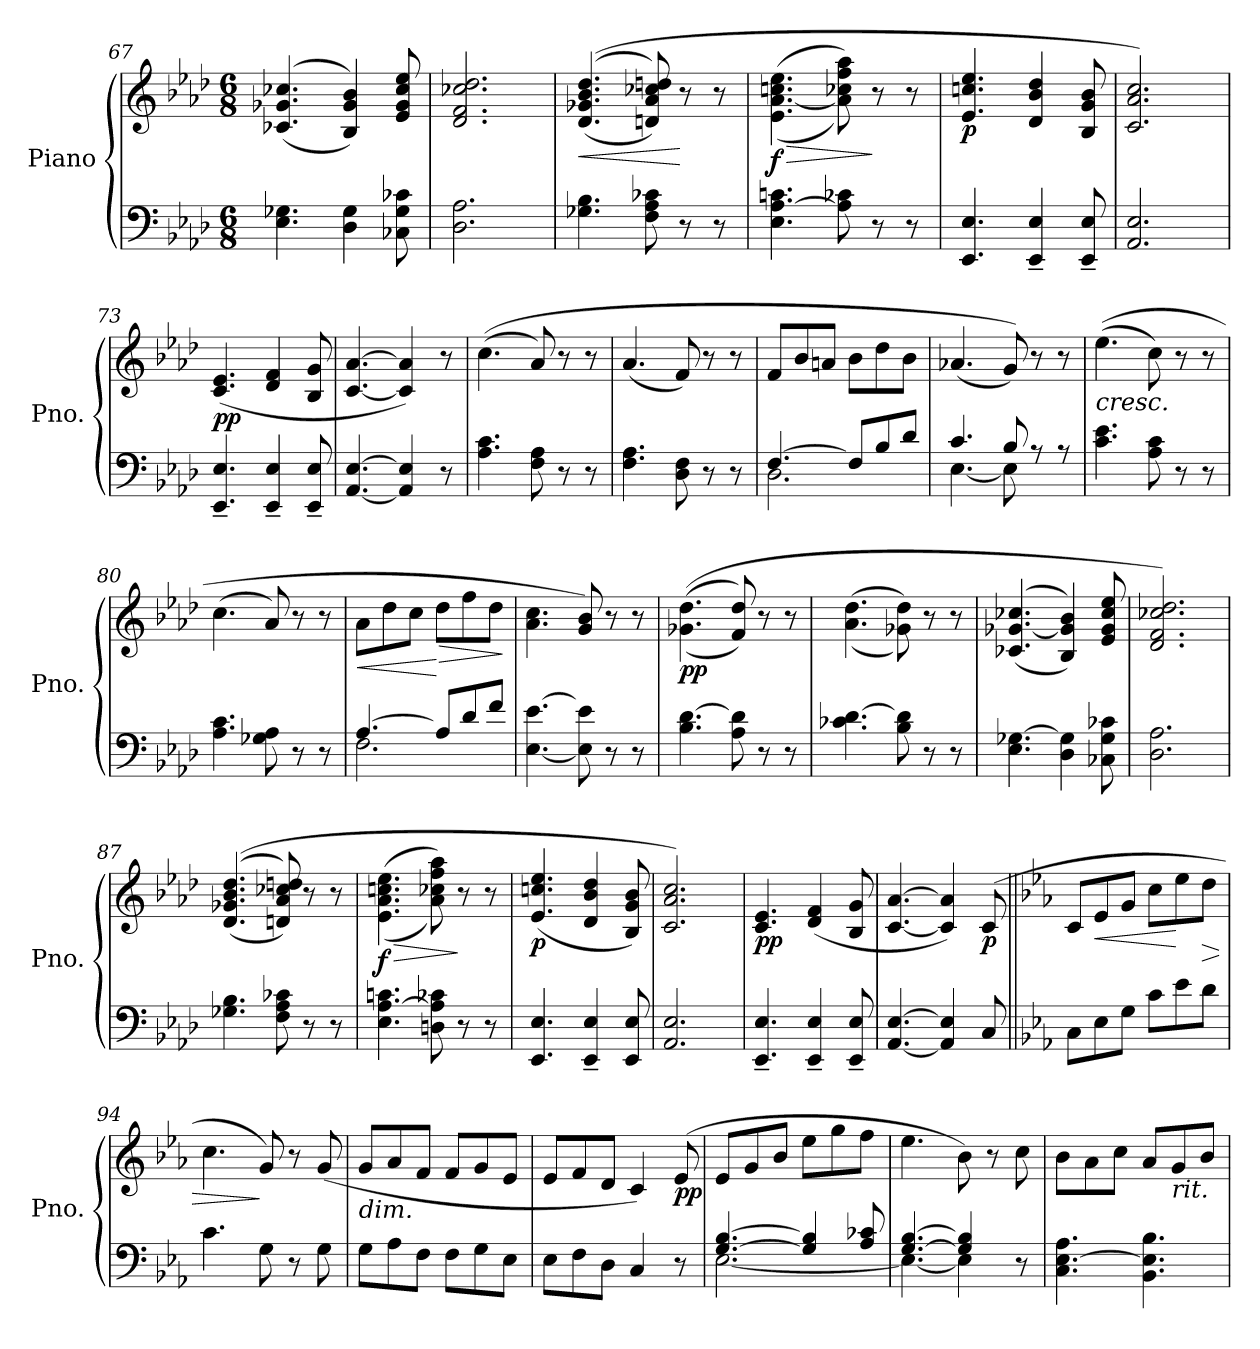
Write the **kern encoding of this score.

**kern	**kern	**dynam
*part1	*part1	*part1
*staff2	*staff1	*staff1/2
*I"Piano	*	*
*I'Pno.	*	*
*clefF4	*clefG2	*
*k[b-e-a-d-]	*k[b-e-a-d-]	*
*M6/8	*M6/8	*
=67	=67	=67
4.E-\ 4.G-X\	(<(<4.c-X/ 4.g-X/ 4.cc-X/	.
4D-\ 4G-\	4B-/ 4g-/ 4b-/))	.
8C-X\ 8G-\ 8c-X\	8e-/ 8g-/ 8cc-/ 8ee-/	.
=68	=68	=68
2.D-\ 2.A-\	2.d-/ 2.f/ 2.cc-X/ 2.dd-/	.
=69	=69	=69
!	!	!LO:HP:b
4.G-X\ 4.B-\	(<(<(>4.d-/ 4.g-X/ 4.b-/ 4.dd-/	<
8F\ 8A-\ 8c-X\	8dn/ 8a-/ 8cc-X/ 8ddn/))	.
8r	8r	[
8r	8r	.
=70	=70	=70
!	!	!LO:HP:b
!	!	!LO:DY:n=1:b
4.E-\ [4.A-\ 4.cn\	(>(>4.e-\ [4.a-\ 4.ccn\ 4.ee-\	> f
8A-\] 8c-X\	8a-\] 8cc-X\ 8ff\ 8aa-\))	.
8r	8r	]
8r	8r	.
=71	=71	=71
!	!	!LO:DY:b
4.EE-/ 4.E-/	4.e-/ 4.ccn/ 4.ee-/	p
4EE-/~ 4E-/~	4d-/ 4b-/ 4dd-/	.
8EE-/~ 8E-/~	8B-/ 8g/ 8b-/	.
=72	=72	=72
2.AA-/ 2.E-/	2.c/ 2.a-/ 2.cc/)	.
!!LO:LB:g=z
=73	=73	=73
!	!	!LO:DY:b
4.EE-/~ 4.E-/~	(<4.c/ 4.e-/	pp
4EE-/~ 4E-/~	4d-/ 4f/	.
8EE-/~ 8E-/~	8B-/ 8g/	.
=74	=74	=74
[4.AA-/ [4.E-/	[4.c/ [4.a-/	.
4AA-/] 4E-/]	4c/] 4a-/])	.
8r	8r	.
=75	=75	=75
4.A-\ 4.c\	(>(>4.cc\	.
8F\ 8A-\	8a-/)	.
8r	8r	.
8r	8r	.
=76	=76	=76
4.F\ 4.A-\	(<4.a-/	.
8D-\ 8F\	8f/)	.
8r	8r	.
8r	8r	.
=77	=77	=77
*^	*	*
[4.F/	2.D-\	8f/L	.
.	.	8b-/	.
.	.	8an/J	.
8F/L]	.	8b-\L	.
8B-/	.	8dd-\	.
8d-/J	.	8b-\J	.
=78	=78	=78	=78
4.c/	[4.E-\	(<4.a-X/	.
8B-/	8E-\]	8g/))	.
4ryy	8rA	8r	.
.	8rA	8r	.
=79	=79	=79	=79
!	!	!LO:TX:b:i:t=cresc.	!
*v	*v	*	*
4.c\ 4.e-\	(>(>4.ee-\	.
8A-\ 8c\	8cc\)	.
8r	8r	.
8r	8r	.
=80	=80	=80
4.A-\ 4.c\	(>4.cc\	.
8G-X\ 8A-\	8a-/)	.
8r	8r	.
8r	8r	.
!!LO:LB:g=z
=81	=81	=81
*^	*	*
!	!	!	!LO:HP:b
[4.A-/	2.F\	8a-\L	<
.	.	8dd-\	.
.	.	8cc\J	.
!	!	!	!LO:HP:n=1:b
8A-/L]	.	8dd-\L	[ >
8d-/	.	8ff\	.
8f/J	.	8dd-\J	.
*v	*v	*	*
.	.	]
=82	=82	=82
[4.E-\ [4.e-\	4.a-\ 4.cc\	.
8E-\] 8e-\]	8g/ 8b-/)	.
8r	8r	.
8r	8r	.
=83	=83	=83
!	!	!LO:DY:b
4.B-\ [4.d-\	(>(>(>4.g-X\ 4.dd-\	pp
8A-\ 8d-\]	8f/ 8dd-/))	.
8r	8r	.
8r	8r	.
=84	=84	=84
4.c-X\ [4.d-\	(>(>4.a-\ 4.dd-\	.
8B-\ 8d-\]	8g-X\ 8dd-\))	.
8r	8r	.
8r	8r	.
=85	=85	=85
4.E-\ [4.G-X\	(<(<4.c-X/ [4.g-X/ 4.cc-X/	.
4D-\ 4G-\]	4B-/ 4g-/] 4b-/))	.
8C-X\ 8G-\ 8c-X\	8e-/ 8g-/ 8cc-/ 8ee-/	.
=86	=86	=86
2.D-\ 2.A-\	2.d-/ 2.f/ 2.cc-X/ 2.dd-/)	.
=87	=87	=87
4.G-X\ 4.B-\	(<(<(>4.d-/ 4.g-X/ 4.b-/ 4.dd-/	.
8F\ 8A-\ 8c-X\	8dn/ 8a-/ 8cc-X/ 8ddn/))	.
8r	8r	.
8r	8r	.
!!LO:LB:g=z
=88	=88	=88
!	!	!LO:HP:b
!	!	!LO:DY:n=1:b
4.E-\ [4.A-\ 4.cn\	(>(>4.e-\ 4.a-\ 4.ccn\ 4.ee-\	> f
8Dn\ 8A-\] 8c-X\	8a-\ 8cc-X\ 8ff\ 8aa-\))	.
8r	8r	]
8r	8r	.
=89	=89	=89
!	!	!LO:DY:b
4.EE-/ 4.E-/	(<4.e-/ 4.ccn/ 4.ee-/	p
4EE-/~ 4E-/~	4d-/ 4b-/ 4dd-/	.
8EE-/ 8E-/	8B-/ 8g/ 8b-/)	.
=90	=90	=90
2.AA-/ 2.E-/	2.c/ 2.a-/ 2.cc/)	.
=91	=91	=91
!	!	!LO:DY:b
4.EE-/~ 4.E-/~	4.c/ 4.e-/	pp
4EE-/~ 4E-/~	(<4d-/ 4f/	.
8EE-/~ 8E-/~	8B-/ 8g/	.
=92	=92	=92
[4.AA-/ [4.E-/	[4.c/ [4.a-/	.
4AA-/] 4E-/]	4c/] 4a-/])	.
!	!	!LO:DY:b
8C/	(>8c/	p
=93||	=93||	=93||
*k[b-e-a-]	*k[b-e-a-]	*
8C\L	8c/L	.
!	!	!LO:HP:b
8E-\	8e-/	<
8G\J	8g/J	.
8c\L	8cc\L	.
8e-\	8ee-\	[
!	!	!LO:HP:b
8d\J	8dd\J	>
=94	=94	=94
4.c\	4.cc\	.
8G\	8g/)	]
8r	8r	.
8G\	(<8g/	.
!!LO:LB:g=z
=95	=95	=95
!	!LO:TX:b:i:t=dim.	!
8G\L	8g/L	.
8A-\	8a-/	.
8F\J	8f/J	.
8F\L	8f/L	.
8G\	8g/	.
8E-\J	8e-/J	.
=96	=96	=96
8E-\L	8e-/L	.
8F\	8f/	.
8D\J	8d/J	.
4C/	4c/)	.
!	!	!LO:DY:b
8r	(>8e-/	pp
=97	=97	=97
*^	*	*
[4.G/ [4.B-/	[2.E-\	8e-/L	.
.	.	8g/	.
.	.	8b-/J	.
4G/] 4B-/]	.	8ee-\L	.
.	.	8gg\	.
8A-/ 8c-X/	.	8ff\J	.
=98	=98	=98	=98
[4.G/ [4.B-/	4.E-\_	4.ee-\	.
4G/] 4B-/]	4E-\]	8b-\)	.
.	.	8r	.
8r	8ryy	8cc\	.
*v	*v	*	*
=99	=99	=99
4.C\ [4.E-\ 4.A-\	8b-\L	.
.	8a-\	.
.	8cc\J	.
4.BB-\ 4.E-\] 4.B-\	8a-/L	.
!	!LO:TX:b:i:t=rit.	!
.	8g/	.
.	8b-/J	.
=	=	=
*-	*-	*-
